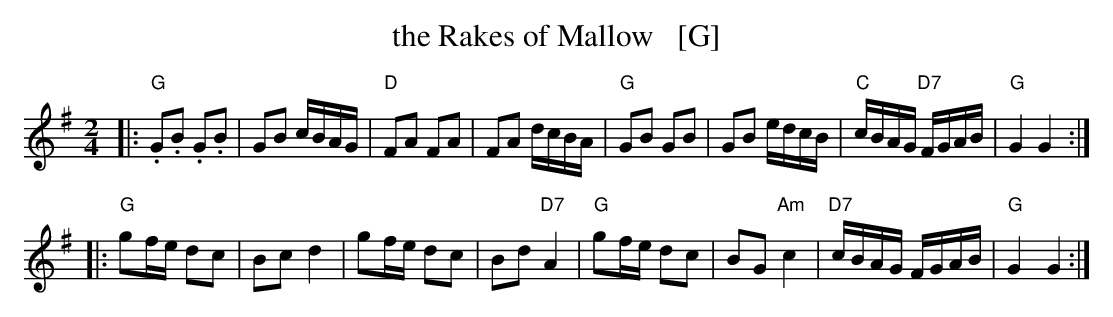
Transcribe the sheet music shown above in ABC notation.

X:1
T: the Rakes of Mallow   [G]
M: 2/4
L: 1/16
K: G
|:\
"G".G2.B2 .G2.B2 | G2B2 cBAG | "D"F2A2 F2A2 | F2A2 dcBA |\
"G"G2B2 G2B2 | G2B2 edcB | "C"cBAG "D7"FGAB | "G"G4 G4 :|
|:\
"G"g2fe d2c2 | B2c2 d4 | g2fe d2c2 | B2d2 "D7"A4 |\
"G"g2fe d2c2 | B2G2 "Am"c4 | "D7"cBAG FGAB | "G"G4 G4 :|
